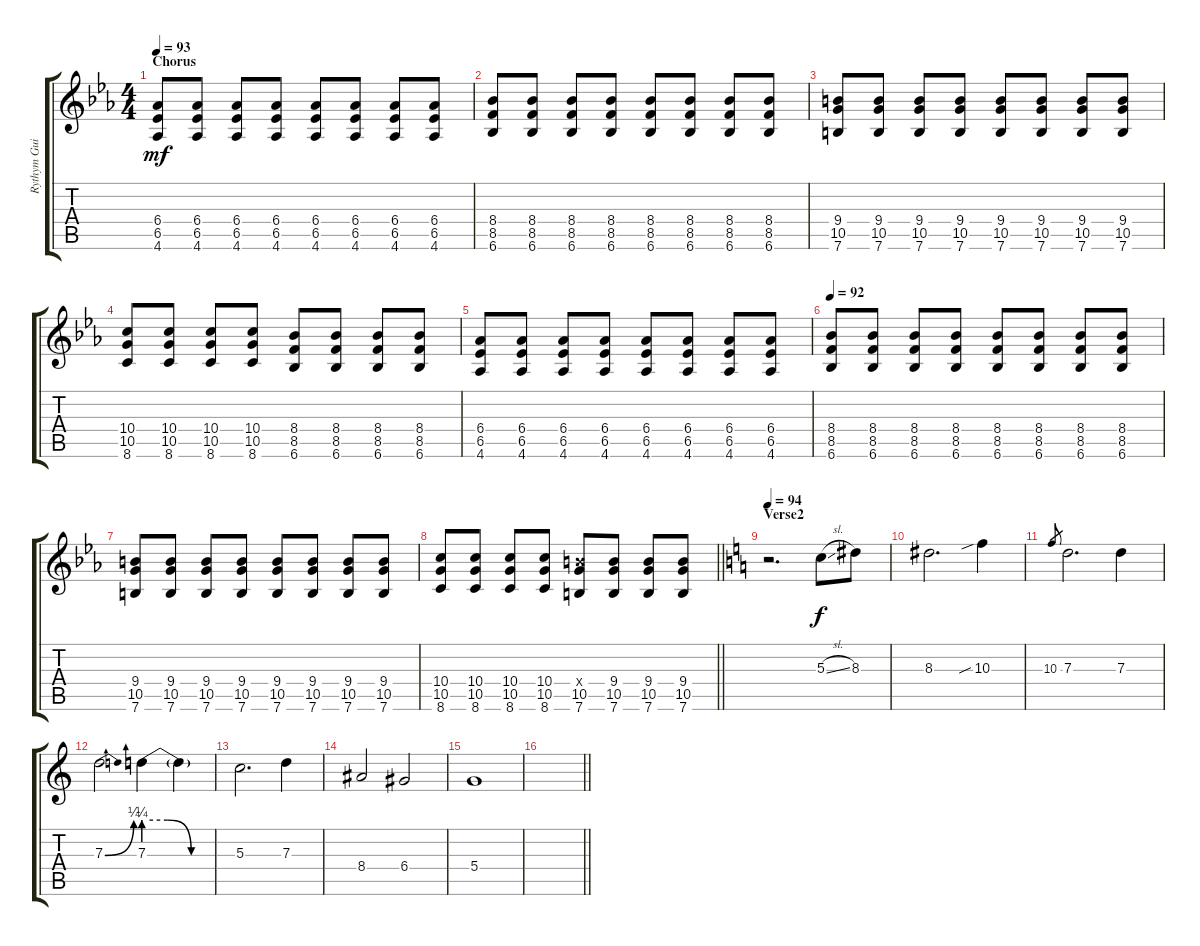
\track ("Rythym Guitar" "Rythym Gui") {instrument acousticguitarsteel}
\staff {score tabs}
\tuning (E4 B3 G3 D3 A2 E2) {hide}
\ts (4 4)
\section ("" "Chorus")
\tempo 93
\clef g2
\ks eb
(6.4 6.5 4.6).8{dy mf} (6.4 6.5 4.6).8 (6.4 6.5 4.6).8 (6.4 6.5 4.6).8 (6.4 6.5 4.6).8 (6.4 6.5 4.6).8 (6.4 6.5 4.6).8 (6.4 6.5 4.6).8 |
(8.4 8.5 6.6).8 (8.4 8.5 6.6).8 (8.4 8.5 6.6).8 (8.4 8.5 6.6).8 (8.4 8.5 6.6).8 (8.4 8.5 6.6).8 (8.4 8.5 6.6).8 (8.4 8.5 6.6).8 |
(9.4 10.5 7.6).8 (9.4 10.5 7.6).8 (9.4 10.5 7.6).8 (9.4 10.5 7.6).8 (9.4 10.5 7.6).8 (9.4 10.5 7.6).8 (9.4 10.5 7.6).8 (9.4 10.5 7.6).8 |
(10.4 10.5 8.6).8 (10.4 10.5 8.6).8 (10.4 10.5 8.6).8 (10.4 10.5 8.6).8 (8.4 8.5 6.6).8 (8.4 8.5 6.6).8 (8.4 8.5 6.6).8 (8.4 8.5 6.6).8 |
(6.4 6.5 4.6).8 (6.4 6.5 4.6).8 (6.4 6.5 4.6).8 (6.4 6.5 4.6).8 (6.4 6.5 4.6).8 (6.4 6.5 4.6).8 (6.4 6.5 4.6).8 (6.4 6.5 4.6).8 |
\tempo 92
(8.4 8.5 6.6).8 (8.4 8.5 6.6).8 (8.4 8.5 6.6).8 (8.4 8.5 6.6).8 (8.4 8.5 6.6).8 (8.4 8.5 6.6).8 (8.4 8.5 6.6).8 (8.4 8.5 6.6).8 |
(9.4 10.5 7.6).8 (9.4 10.5 7.6).8 (9.4 10.5 7.6).8 (9.4 10.5 7.6).8 (9.4 10.5 7.6).8 (9.4 10.5 7.6).8 (9.4 10.5 7.6).8 (9.4 10.5 7.6).8 |
\barLineRight lightlight
(10.4 10.5 8.6).8 (10.4 10.5 8.6).8 (10.4 10.5 8.6).8 (10.4 10.5 8.6).8 (9.4{x} 10.5 7.6).8 (9.4 10.5 7.6).8 (9.4 10.5 7.6).8 (9.4 10.5 7.6).8 |
\section ("" "Verse2")
\tempo 94
\ks c
r.2{d} 5.3{sl}.8{dy f} 8.3.8 |
8.3.2{d} 10.3{sib}.4 |
10.3.8{gr} 7.3.2{d} 7.3.4 |
7.3{be (bend 0 0 60 1)}.2 7.3{be (custom 0 1 20 1 40 0 60 0)}.4 7.3{t}.4 |
5.3.2{d} 7.3.4 |
8.4.2 6.4.2 |
5.4.1 |
\barLineRight lightlight
